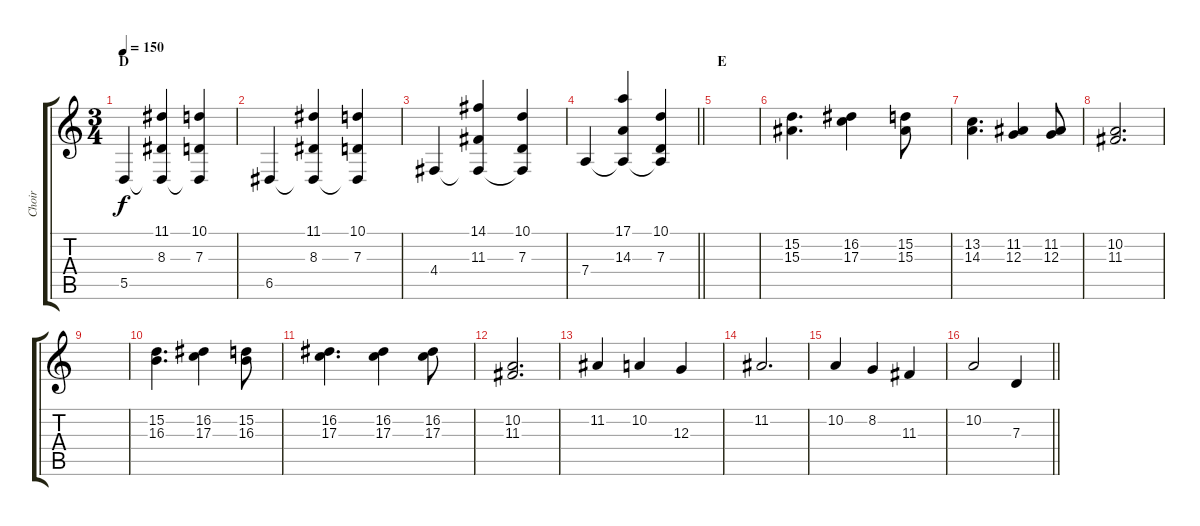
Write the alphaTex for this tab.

\track ("Choir" "Choir") {instrument choiraahs}
\staff {score tabs}
\tuning (E4 B3 G3 D3 A2 E2) {hide}
\ts (3 4)
\section ("" "D")
\tempo 150
\clef g2
\ks c
5.5.4{dy f} (11.1 8.3 5.5{t}).4 (10.1 7.3 5.5{t}).4 |
6.5.4 (11.1 8.3 6.5{t}).4 (10.1 7.3 6.5{t}).4 |
4.4.4 (14.1 11.3 4.4{t}).4 (10.1 7.3 4.4{t}).4 |
\barLineRight lightlight
7.4.4 (17.1 14.3 7.4{t}).4 (10.1 7.3 7.4{t}).4 |
\section ("" "E")
|
(15.2 15.3).4{d} (16.2 17.3).4 (15.2 15.3).8 |
(13.2 14.3).4{d} (11.2 12.3).4 (11.2 12.3).8 |
(10.2 11.3).2{d} |
|
(15.2 16.3).4{d} (16.2 17.3).4 (15.2 16.3).8 |
(16.2 17.3).4{d} (16.2 17.3).4 (16.2 17.3).8 |
(10.2 11.3).2{d} |
11.2.4 10.2.4 12.3.4 |
11.2.2{d} |
10.2.4 8.2.4 11.3.4 |
\barLineRight lightlight
10.2.2 7.3.4
